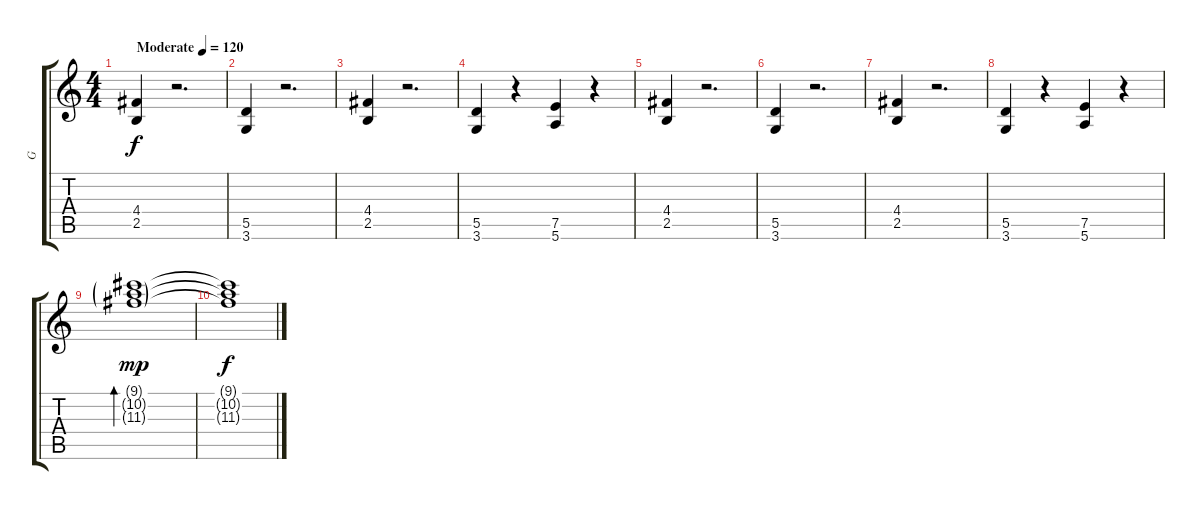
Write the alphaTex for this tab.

\track ("G" "G") {instrument distortionguitar}
\staff {score tabs}
\tuning (E4 B3 G3 D3 A2 E2) {hide}
\ts (4 4)
\tempo (120 "Moderate")
\clef g2
\ks c
(4.4 2.5).4{dy f instrument distortionguitar} r.2{d} |
(5.5 3.6).4 r.2{d} |
(4.4 2.5).4 r.2{d} |
(5.5 3.6).4 r.4 (7.5 5.6).4 r.4 |
(4.4 2.5).4 r.2{d} |
(5.5 3.6).4 r.2{d} |
(4.4 2.5).4 r.2{d} |
(5.5 3.6).4 r.4 (7.5 5.6).4 r.4 |
(9.1{g} 10.2{g} 11.3{g}).1{bd 120 dy mp} |
(9.1{t} 10.2{t} 11.3{t}).1{dy f}
